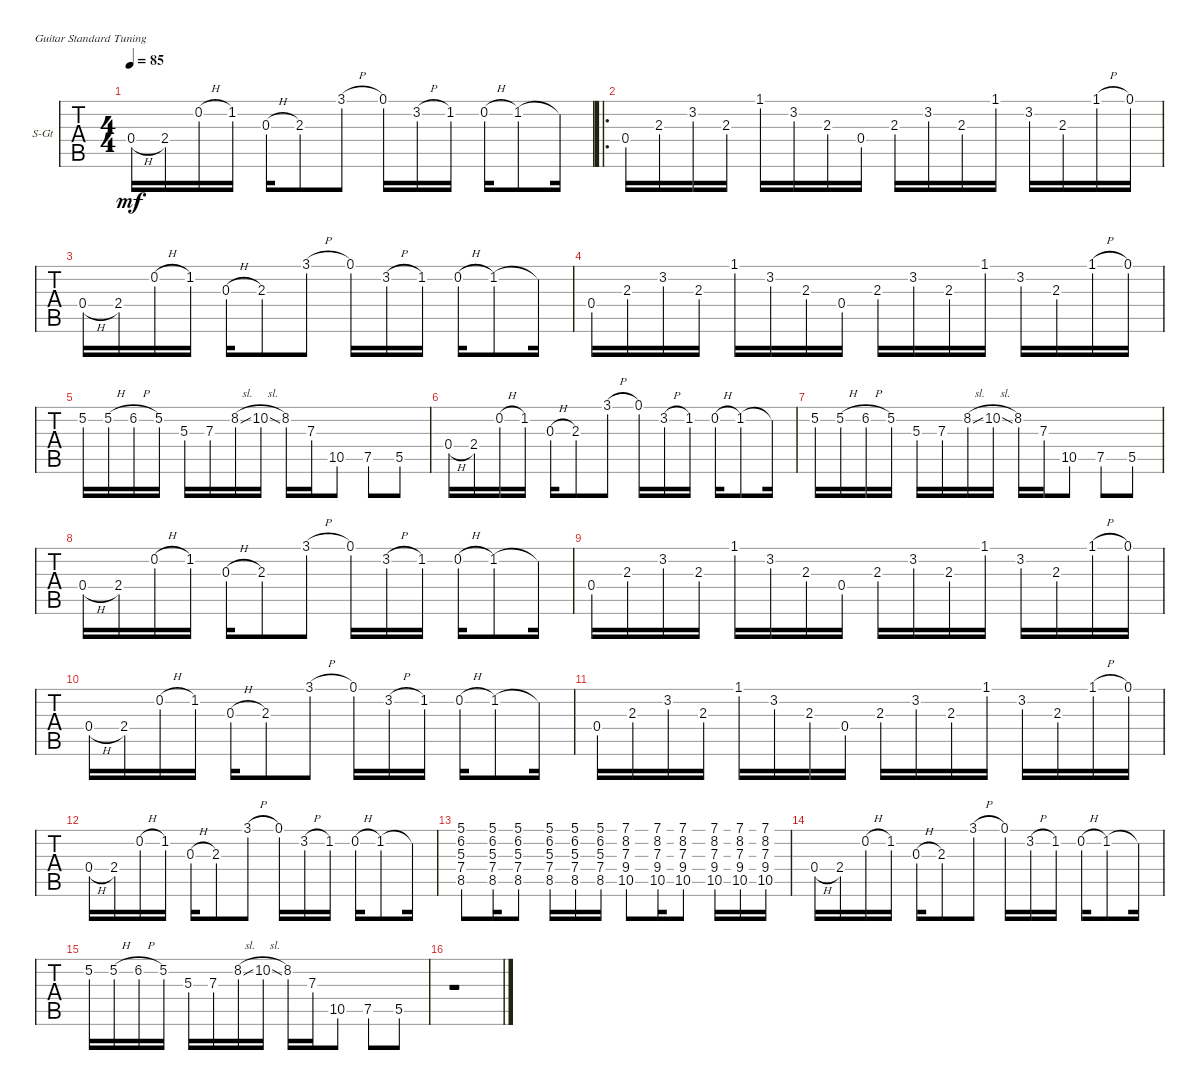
\defaultSystemsLayout 4
\bracketExtendMode groupsimilarinstruments
\firstSystemTrackNameOrientation horizontal
\otherSystemsTrackNameOrientation horizontal
\track ("Steel Guitar" "S-Gt") {instrument acousticguitarsteel}
\staff {tabs}
\tuning (E4 B3 G3 D3 A2 E2)
\ts (4 4)
\tempo 85
\clef g2
\ks c
0.4{h}.16{dy mf instrument acousticguitarsteel} 2.4.16 0.2{h}.16 1.2.16 0.3{h}.16 2.3.8 3.1{h}.8 0.1.16 3.2{h}.16 1.2.16 0.2{h}.16 1.2.8 1.2{t}.16 |
\ro
0.4.16 2.3.16 3.2.16 2.3.16 1.1.16 3.2.16 2.3.16 0.4.16 2.3.16 3.2.16 2.3.16 1.1.16 3.2.16 2.3.16 1.1{h}.16 0.1.16 |
0.4{h}.16 2.4.16 0.2{h}.16 1.2.16 0.3{h}.16 2.3.8 3.1{h}.8 0.1.16 3.2{h}.16 1.2.16 0.2{h}.16 1.2.8 1.2{t}.16 |
0.4.16 2.3.16 3.2.16 2.3.16 1.1.16 3.2.16 2.3.16 0.4.16 2.3.16 3.2.16 2.3.16 1.1.16 3.2.16 2.3.16 1.1{h}.16 0.1.16 |
5.2.16 5.2{h}.16 6.2{h}.16 5.2.16 5.3.16 7.3.16 8.2{sl}.16 10.2{sl}.16 8.2.16 7.3.16 10.5.8 7.5.8 5.5.8 |
0.4{h}.16 2.4.16 0.2{h}.16 1.2.16 0.3{h}.16 2.3.8 3.1{h}.8 0.1.16 3.2{h}.16 1.2.16 0.2{h}.16 1.2.8 1.2{t}.16 |
5.2.16 5.2{h}.16 6.2{h}.16 5.2.16 5.3.16 7.3.16 8.2{sl}.16 10.2{sl}.16 8.2.16 7.3.16 10.5.8 7.5.8 5.5.8 |
0.4{h}.16 2.4.16 0.2{h}.16 1.2.16 0.3{h}.16 2.3.8 3.1{h}.8 0.1.16 3.2{h}.16 1.2.16 0.2{h}.16 1.2.8 1.2{t}.16 |
0.4.16 2.3.16 3.2.16 2.3.16 1.1.16 3.2.16 2.3.16 0.4.16 2.3.16 3.2.16 2.3.16 1.1.16 3.2.16 2.3.16 1.1{h}.16 0.1.16 |
0.4{h}.16 2.4.16 0.2{h}.16 1.2.16 0.3{h}.16 2.3.8 3.1{h}.8 0.1.16 3.2{h}.16 1.2.16 0.2{h}.16 1.2.8 1.2{t}.16 |
0.4.16 2.3.16 3.2.16 2.3.16 1.1.16 3.2.16 2.3.16 0.4.16 2.3.16 3.2.16 2.3.16 1.1.16 3.2.16 2.3.16 1.1{h}.16 0.1.16 |
0.4{h}.16 2.4.16 0.2{h}.16 1.2.16 0.3{h}.16 2.3.8 3.1{h}.8 0.1.16 3.2{h}.16 1.2.16 0.2{h}.16 1.2.8 1.2{t}.16 |
(8.5 7.4 5.3 6.2 5.1).8 (5.3 7.4 8.5 6.2 5.1).16 (5.3 7.4 8.5 5.1 6.2).8 (5.3 7.4 8.5 5.1 6.2).16 (8.5 7.4 5.3 5.1 6.2).16 (5.1 6.2 5.3 7.4 8.5).16 (10.5 9.4 7.3 7.1 8.2).8 (7.3 9.4 10.5 8.2 7.1).16 (7.3 9.4 10.5 7.1 8.2).8 (7.3 9.4 10.5 7.1 8.2).16 (10.5 9.4 7.3 7.1 8.2).16 (7.1 8.2 7.3 9.4 10.5).16 |
0.4{h}.16 2.4.16 0.2{h}.16 1.2.16 0.3{h}.16 2.3.8 3.1{h}.8 0.1.16 3.2{h}.16 1.2.16 0.2{h}.16 1.2.8 1.2{t}.16 |
5.2.16 5.2{h}.16 6.2{h}.16 5.2.16 5.3.16 7.3.16 8.2{sl}.16 10.2{sl}.16 8.2.16 7.3.16 10.5.8 7.5.8 5.5.8 |
r.1
